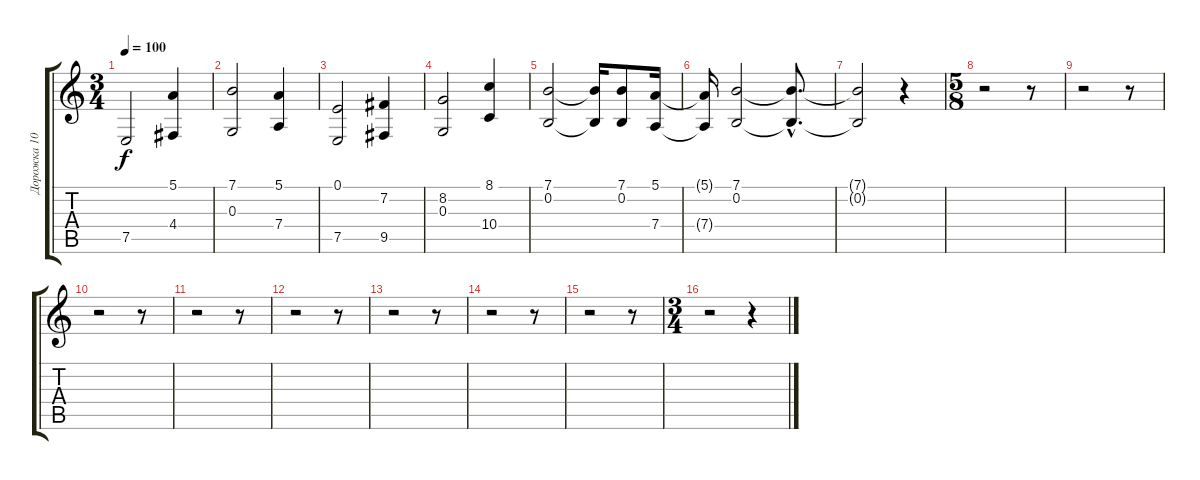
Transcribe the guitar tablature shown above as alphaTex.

\track ("Дорожка 10" "Дорожка 10") {instrument brasssection}
\staff {score tabs}
\tuning (E4 B3 G3 D3 A2 E2) {hide}
\ts (3 4)
\tempo 100
\clef g2
\ks c
7.5.2{dy f} (5.1 4.4).4 |
(7.1 0.3).2 (5.1 7.4).4 |
(0.1 7.5).2 (7.2 9.5).4 |
(8.2 0.3).2 (8.1 10.4).4 |
(7.1 0.2).2 (7.1{t} 0.2{t}).16 (7.1 0.2).8 (5.1 7.4).16 |
(5.1{t} 7.4{t}).16 (7.1 0.2).2 (7.1{hac t} 0.2{hac t}).8{d} |
(7.1{t} 0.2{t}).2 r.4 |
\ts (5 8)
r.2 r.8 |
r.2 r.8 |
r.2 r.8 |
r.2 r.8 |
r.2 r.8 |
r.2 r.8 |
r.2 r.8 |
r.2 r.8 |
\ts (3 4)
r.2 r.4
